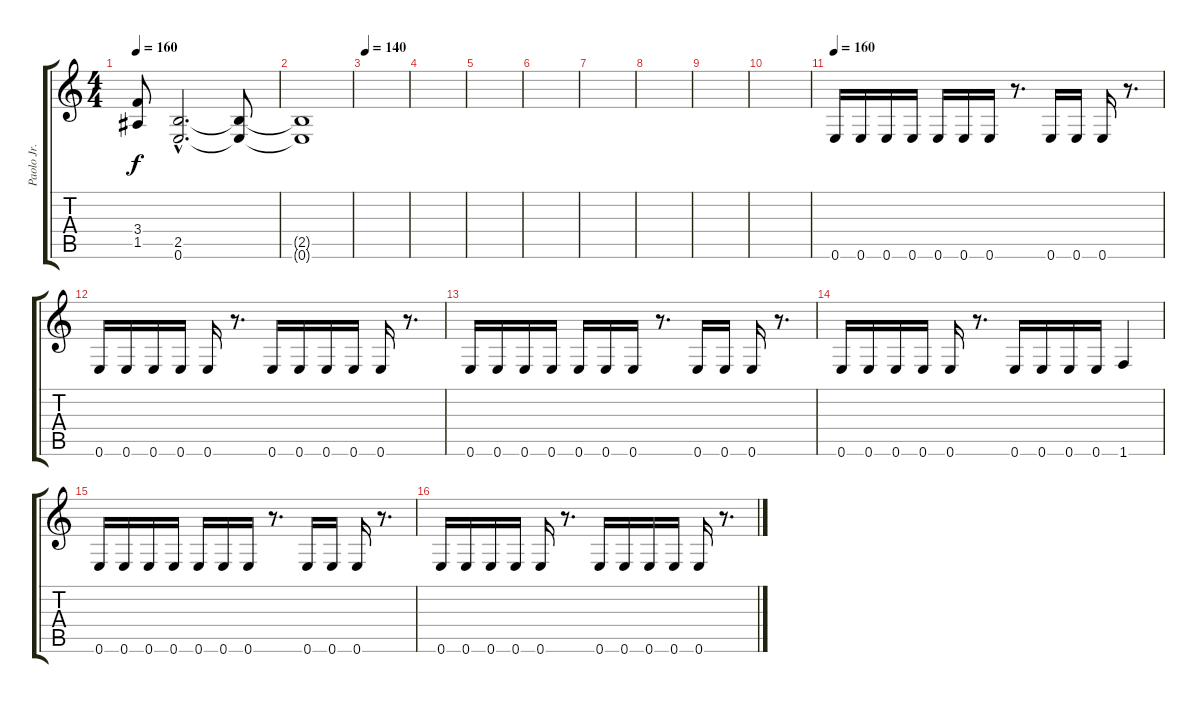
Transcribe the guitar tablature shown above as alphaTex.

\track ("Paolo Jr." "Paolo Jr.") {instrument electricbasspick}
\staff {score tabs}
\tuning (E4 B3 G3 D3 A2 E2) {hide}
\ts (4 4)
\tempo 160
\clef g2
\ks c
(3.4 1.5).8{dy f} (2.5{hac} 0.6{hac}).2{d} (2.5{t} 0.6{t}).8 |
(2.5{t} 0.6{t}).1 |
\tempo 140
|
|
|
|
|
|
|
|
\tempo 160
0.6.16 0.6.16 0.6.16 0.6.16 0.6.16 0.6.16 0.6.16 r.8{d} 0.6.16 0.6.16 0.6.16 r.8{d} |
0.6.16 0.6.16 0.6.16 0.6.16 0.6.16 r.8{d} 0.6.16 0.6.16 0.6.16 0.6.16 0.6.16 r.8{d} |
0.6.16 0.6.16 0.6.16 0.6.16 0.6.16 0.6.16 0.6.16 r.8{d} 0.6.16 0.6.16 0.6.16 r.8{d} |
0.6.16 0.6.16 0.6.16 0.6.16 0.6.16 r.8{d} 0.6.16 0.6.16 0.6.16 0.6.16 1.6.4 |
0.6.16 0.6.16 0.6.16 0.6.16 0.6.16 0.6.16 0.6.16 r.8{d} 0.6.16 0.6.16 0.6.16 r.8{d} |
0.6.16 0.6.16 0.6.16 0.6.16 0.6.16 r.8{d} 0.6.16 0.6.16 0.6.16 0.6.16 0.6.16 r.8{d}
